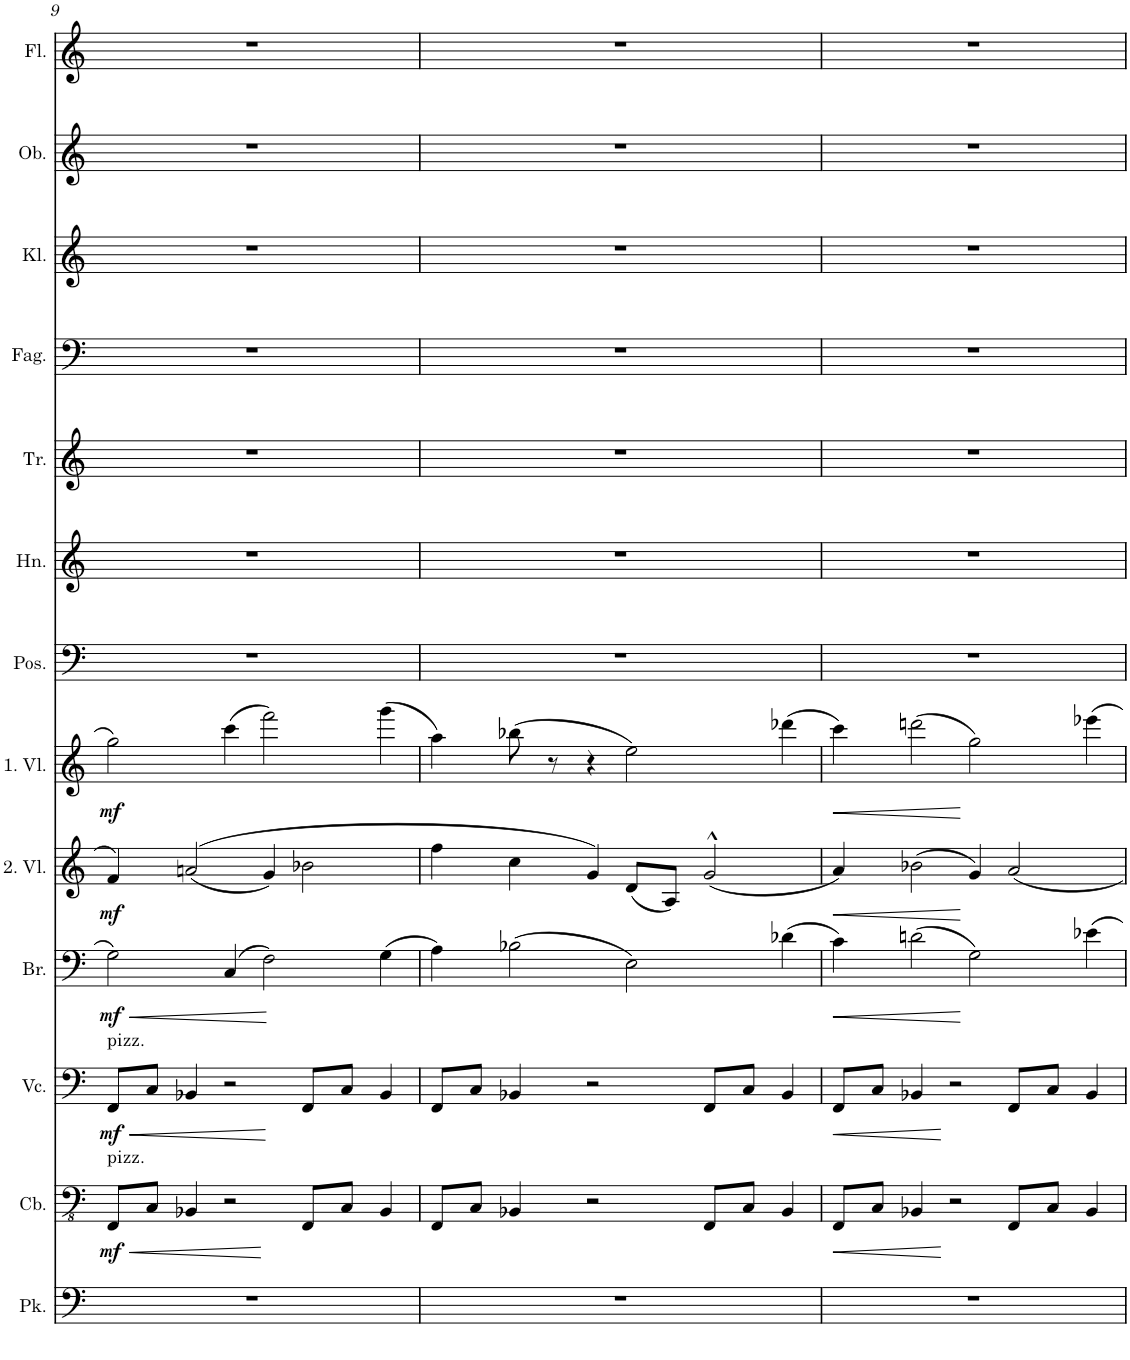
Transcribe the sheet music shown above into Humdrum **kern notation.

**kern	**kern	**dynam	**kern	**dynam	**kern	**dynam	**kern	**dynam	**kern	**dynam	**kern	**kern	**kern	**kern	**kern	**kern	**kern
*part13	*part12	*part12	*part11	*part11	*part10	*part10	*part9	*part9	*part8	*part8	*part7	*part6	*part5	*part4	*part3	*part2	*part1
*staff13	*staff12	*staff12	*staff11	*staff11	*staff10	*staff10	*staff9	*staff9	*staff8	*staff8	*staff7	*staff6	*staff5	*staff4	*staff3	*staff2	*staff1
*I"Pauke	*I"Bässe	*	*I"Celli	*	*I"Bratschen	*	*I"2. Violinen	*	*I"1. Violinen	*	*I"3 Posaunen	*I"4 Hörner (in C notiert)	*I"2 Trompeten	*I"2 Fagotte	*I"2 Klarinetten	*I"2 Oboen	*I"2 Flöten
*I'Pk.	*	*	*	*	*I'Br.	*	*I'2. Vl.	*	*I'1. Vl.	*	*I'Pos.	*I'Hn.	*I'Tr.	*I'Fag.	*I'Kl.	*I'Ob.	*I'Fl.
!!LO:PB:g=z
*clefF4	*clefFv4	*	*clefF4	*	*clefF4	*	*clefG2	*	*clefG2	*	*clefF4	*clefG2	*clefG2	*clefF4	*clefG2	*clefG2	*clefG2
*	*ITrd7c12	*	*	*	*	*	*	*	*	*	*	*ITrd4c7	*ITrd1c2	*	*ITrd1c2	*	*
*k[]	*k[]	*	*k[]	*	*k[]	*	*k[]	*	*k[]	*	*k[]	*k[]	*k[]	*k[]	*k[]	*k[]	*k[]
*M6/4	*M6/4	*	*M6/4	*	*M6/4	*	*M6/4	*	*M6/4	*	*M6/4	*M6/4	*M6/4	*M6/4	*M6/4	*M6/4	*M6/4
=9	=9	=9	=9	=9	=9	=9	=9	=9	=9	=9	=9	=9	=9	=9	=9	=9	=9
!	!	!	!LO:TX:a:t=pizz.	!	!	!	!	!	!	!	!	!	!	!	!	!	!
!	!LO:TX:a:t=pizz.	!	!	!	!	!	!	!	!	!	!	!	!	!	!	!	!
!	!	!LO:HP:b	!	!LO:HP:b	!	!LO:HP:b	!	!	!	!	!	!	!	!	!	!	!
!	!	!LO:DY:n=1:b	!	!LO:DY:n=1:b	!	!LO:DY:n=1:b	!	!LO:DY:b	!	!LO:DY:b	!	!	!	!	!	!	!
1.r	8FFF/L	< mf	8FF/L	< mf	2G\	< mf	4f/	mf	2gg\	mf	1.r	1.r	1.r	1.r	1.r	1.r	1.r
.	8CC/J	.	8C/J	.	.	.	.	.	.	.	.	.	.	.	.	.	.
.	4BBB-X/	.	4BB-X/	.	.	.	((2an/	.	.	.	.	.	.	.	.	.	.
.	2r	.	2r	.	(4C/	.	.	.	(4ccc\	.	.	.	.	.	.	.	.
.	.	.	.	.	2F\)	.	4g/)	.	2fff\)	.	.	.	.	.	.	.	.
.	8FFF/L	.	8FF/L	.	.	.	2b-X\	.	.	.	.	.	.	.	.	.	.
.	8CC/J	.	8C/J	.	.	.	.	.	.	.	.	.	.	.	.	.	.
.	4BBB-/	.	4BB-/	.	(4G\	.	.	.	(4ggg\	.	.	.	.	.	.	.	.
.	.	[	.	[	.	[	.	.	.	.	.	.	.	.	.	.	.
=10	=10	=10	=10	=10	=10	=10	=10	=10	=10	=10	=10	=10	=10	=10	=10	=10	=10
1.r	8FFF/L	.	8FF/L	.	4A\)	.	4ff\	.	4aa\)	.	1.r	1.r	1.r	1.r	1.r	1.r	1.r
.	8CC/J	.	8C/J	.	.	.	.	.	.	.	.	.	.	.	.	.	.
.	4BBB-X/	.	4BB-X/	.	(2B-X\	.	4cc\	.	(8bb-X\	.	.	.	.	.	.	.	.
.	.	.	.	.	.	.	.	.	8r	.	.	.	.	.	.	.	.
.	2r	.	2r	.	.	.	4g/)	.	4r	.	.	.	.	.	.	.	.
.	.	.	.	.	2E\)	.	(8d/L	.	2ee\)	.	.	.	.	.	.	.	.
.	.	.	.	.	.	.	8A/J)	.	.	.	.	.	.	.	.	.	.
.	8FFF/L	.	8FF/L	.	.	.	(2g^^/	.	.	.	.	.	.	.	.	.	.
.	8CC/J	.	8C/J	.	.	.	.	.	.	.	.	.	.	.	.	.	.
.	4BBB-/	.	4BB-/	.	(4d-X\	.	.	.	(4ddd-X\	.	.	.	.	.	.	.	.
=11	=11	=11	=11	=11	=11	=11	=11	=11	=11	=11	=11	=11	=11	=11	=11	=11	=11
!	!	!LO:HP:b	!	!LO:HP:b	!	!LO:HP:b	!	!LO:HP:b	!	!LO:HP:b	!	!	!	!	!	!	!
1.r	8FFF/L	<	8FF/L	<	4c\)	<	4a/)	<	4ccc\)	<	1.r	1.r	1.r	1.r	1.r	1.r	1.r
.	8CC/J	.	8C/J	.	.	.	.	.	.	.	.	.	.	.	.	.	.
.	4BBB-X/	.	4BB-X/	.	(2dn\	.	(2b-X\	.	(2dddn\	.	.	.	.	.	.	.	.
.	2r	[	2r	[	.	.	.	.	.	.	.	.	.	.	.	.	.
.	.	.	.	.	2G\)	[	4g/)	[	2gg\)	[	.	.	.	.	.	.	.
.	8FFF/L	.	8FF/L	.	.	.	2a/	.	.	.	.	.	.	.	.	.	.
.	8CC/J	.	8C/J	.	.	.	.	.	.	.	.	.	.	.	.	.	.
.	4BBB-/	.	4BB-/	.	4e-X\	.	.	.	4eee-X\	.	.	.	.	.	.	.	.
=	=	=	=	=	=	=	=	=	=	=	=	=	=	=	=	=	=
*-	*-	*-	*-	*-	*-	*-	*-	*-	*-	*-	*-	*-	*-	*-	*-	*-	*-
